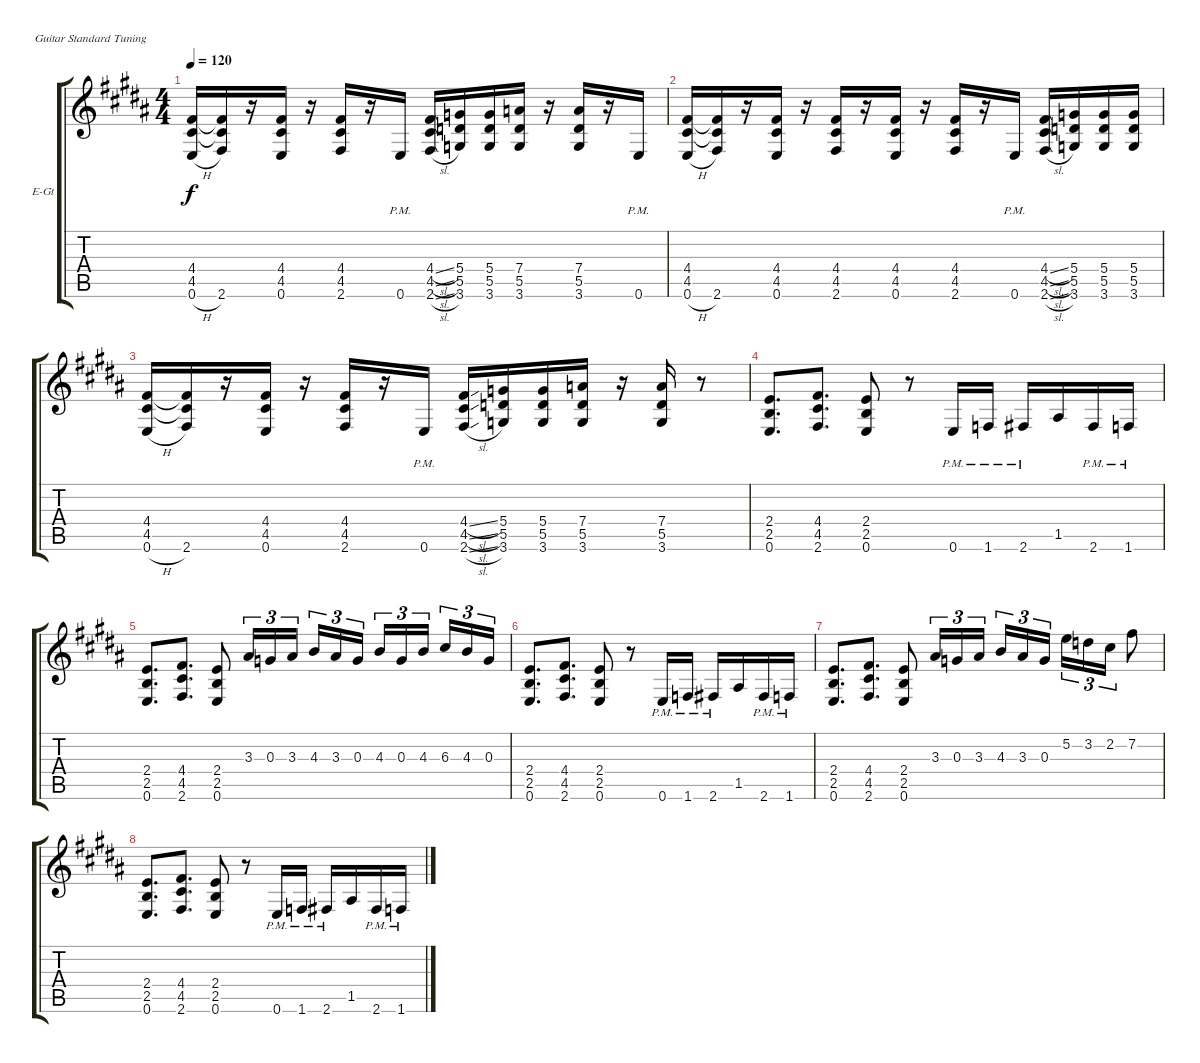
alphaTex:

\bracketExtendMode groupsimilarinstruments
\firstSystemTrackNameOrientation horizontal
\otherSystemsTrackNameOrientation horizontal
\track ("Nay Windhead" "E-Gt") {instrument overdrivenguitar}
\staff {score tabs}
\tuning (E4 B3 G3 D3 A2 E2)
\ts (4 4)
\tempo 120
\clef g2
\ks g#minor
(4.4{acc #} 4.5{acc #} 0.6{h acc forcenatural}).16{dy f} (4.4{t acc #} 4.5{t acc #} 2.6{acc #}).16 r.16 (4.4{acc #} 4.5{acc #} 0.6{acc forcenatural}).16 r.16 (4.4{acc #} 4.5{acc #} 2.6{acc #}).16 r.16 0.6{pm acc forcenatural}.16 (4.4{sl acc #} 4.5{sl acc #} 2.6{sl acc #}).16 (5.4{acc forcenatural} 5.5{acc forcenatural} 3.6{acc forcenatural}).16 (5.4{acc forcenatural} 5.5{acc forcenatural} 3.6{acc forcenatural}).16 (7.4{acc forcenatural} 5.5{acc forcenatural} 3.6{acc forcenatural}).16 r.16 (7.4{acc forcenatural} 5.5{acc forcenatural} 3.6{acc forcenatural}).16 r.16 0.6{pm acc forcenatural}.16 |
(4.4{acc #} 4.5{acc #} 0.6{h acc forcenatural}).16 (4.4{t acc #} 4.5{t acc #} 2.6{acc #}).16 r.16 (4.4{acc #} 4.5{acc #} 0.6{acc forcenatural}).16 r.16 (4.4{acc #} 4.5{acc #} 2.6{acc #}).16 r.16 (4.4{acc #} 4.5{acc #} 0.6{acc forcenatural}).16 r.16 (4.4{acc #} 4.5{acc #} 2.6{acc #}).16 r.16 0.6{pm acc forcenatural}.16 (4.4{sl acc #} 4.5{sl acc #} 2.6{sl acc #}).16 (5.4{acc forcenatural} 5.5{acc forcenatural} 3.6{acc forcenatural}).16 (5.4{acc forcenatural} 5.5{acc forcenatural} 3.6{acc forcenatural}).16 (5.4{acc forcenatural} 5.5{acc forcenatural} 3.6{acc forcenatural}).16 |
(4.4{acc #} 4.5{acc #} 0.6{h acc forcenatural}).16 (4.4{t acc #} 4.5{t acc #} 2.6{acc #}).16 r.16 (4.4{acc #} 4.5{acc #} 0.6{acc forcenatural}).16 r.16 (4.4{acc #} 4.5{acc #} 2.6{acc #}).16 r.16 0.6{pm acc forcenatural}.16 (4.4{sl acc #} 4.5{sl acc #} 2.6{sl acc #}).16 (5.4{acc forcenatural} 5.5{acc forcenatural} 3.6{acc forcenatural}).16 (5.4{acc forcenatural} 5.5{acc forcenatural} 3.6{acc forcenatural}).16 (7.4{acc forcenatural} 5.5{acc forcenatural} 3.6{acc forcenatural}).16 r.16 (7.4{acc forcenatural} 5.5{acc forcenatural} 3.6{acc forcenatural}).16 r.8 |
(2.4{acc forcenatural} 2.5{acc forcenatural} 0.6{acc forcenatural}).8{d} (4.4{acc #} 4.5{acc #} 2.6{acc #}).8{d} (2.4{acc forcenatural} 2.5{acc forcenatural} 0.6{acc forcenatural}).8 r.8 0.6{pm acc forcenatural}.16 1.6{pm acc forcenatural}.16 2.6{pm acc #}.16 1.5{acc #}.16 2.6{pm acc #}.16 1.6{pm acc forcenatural}.16 |
(2.4{acc forcenatural} 2.5{acc forcenatural} 0.6{acc forcenatural}).8{d} (4.4{acc #} 4.5{acc #} 2.6{acc #}).8{d} (2.4{acc forcenatural} 2.5{acc forcenatural} 0.6{acc forcenatural}).8 3.3{acc #}.16{tu (3 2)} 0.3{acc forcenatural}.16{tu (3 2)} 3.3{acc #}.16{tu (3 2)} 4.3{acc forcenatural}.16{tu (3 2)} 3.3{acc #}.16{tu (3 2)} 0.3{acc forcenatural}.16{tu (3 2)} 4.3{acc forcenatural}.16{tu (3 2)} 0.3{acc forcenatural}.16{tu (3 2)} 4.3{acc forcenatural}.16{tu (3 2)} 6.3{acc #}.16{tu (3 2)} 4.3{acc forcenatural}.16{tu (3 2)} 0.3{acc forcenatural}.16{tu (3 2)} |
(2.4{acc forcenatural} 2.5{acc forcenatural} 0.6{acc forcenatural}).8{d} (4.4{acc #} 4.5{acc #} 2.6{acc #}).8{d} (2.4{acc forcenatural} 2.5{acc forcenatural} 0.6{acc forcenatural}).8 r.8 0.6{pm acc forcenatural}.16 1.6{pm acc forcenatural}.16 2.6{pm acc #}.16 1.5{acc #}.16 2.6{pm acc #}.16 1.6{pm acc forcenatural}.16 |
(2.4{acc forcenatural} 2.5{acc forcenatural} 0.6{acc forcenatural}).8{d} (4.4{acc #} 4.5{acc #} 2.6{acc #}).8{d} (2.4{acc forcenatural} 2.5{acc forcenatural} 0.6{acc forcenatural}).8 3.3{acc #}.16{tu (3 2)} 0.3{acc forcenatural}.16{tu (3 2)} 3.3{acc #}.16{tu (3 2)} 4.3{acc forcenatural}.16{tu (3 2)} 3.3{acc #}.16{tu (3 2)} 0.3{acc forcenatural}.16{tu (3 2)} 5.2{acc forcenatural}.16{tu (3 2)} 3.2{acc forcenatural}.16{tu (3 2)} 2.2{acc #}.16{tu (3 2)} 7.2{acc #}.8 |
(2.4{acc forcenatural} 2.5{acc forcenatural} 0.6{acc forcenatural}).8{d} (4.4{acc #} 4.5{acc #} 2.6{acc #}).8{d} (2.4{acc forcenatural} 2.5{acc forcenatural} 0.6{acc forcenatural}).8 r.8 0.6{pm acc forcenatural}.16 1.6{pm acc forcenatural}.16 2.6{pm acc #}.16 1.5{acc #}.16 2.6{pm acc #}.16 1.6{pm acc forcenatural}.16
